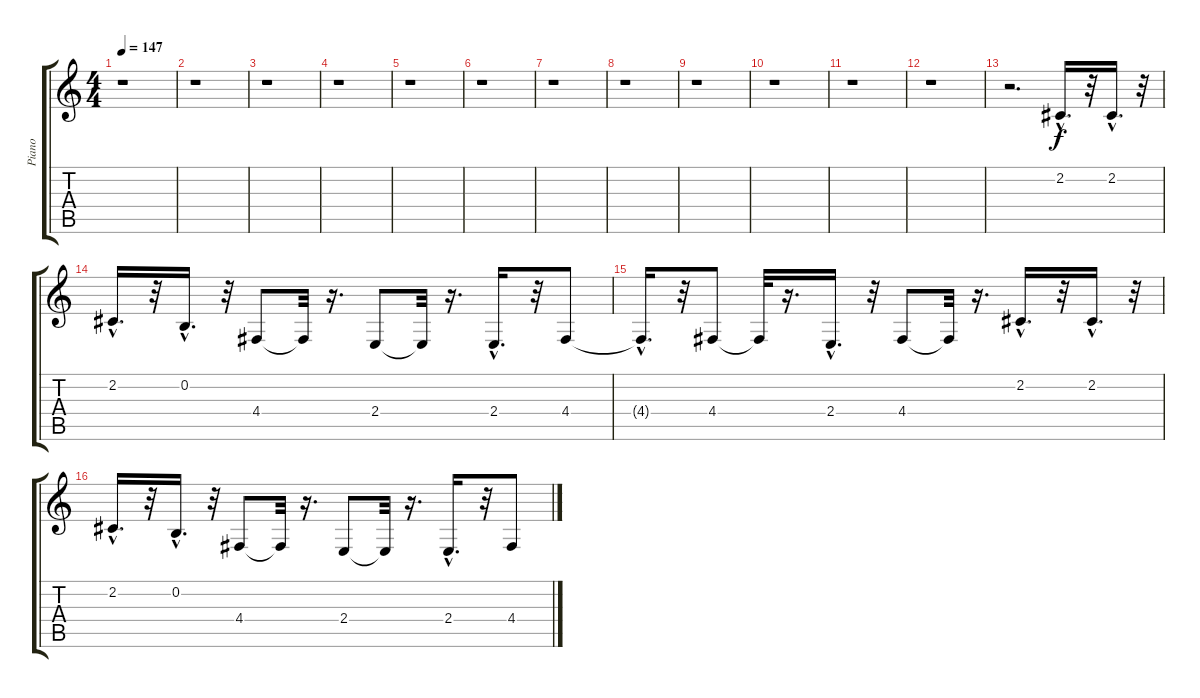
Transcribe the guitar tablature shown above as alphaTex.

\track ("Piano" "Piano") {instrument acousticgrandpiano}
\staff {score tabs}
\tuning (E4 B3 G3 D3 A2 E2) {hide}
\ts (4 4)
\tempo 147
\clef g2
\ks c
r.1{dy f} |
r.1 |
r.1 |
r.1 |
r.1 |
r.1 |
r.1 |
r.1 |
r.1 |
r.1 |
r.1 |
r.1 |
r.2{d} 2.2{hac}.16{d} r.32 2.2{hac}.16{d} r.32 |
2.2{hac}.16{d} r.32 0.2{hac}.16{d} r.32 4.4.8 4.4{t}.32 r.16{d} 2.4.8 2.4{t}.32 r.16{d} 2.4{hac}.16{d} r.32 4.4.8 |
4.4{hac t}.16{d} r.32 4.4.8 4.4{t}.32 r.16{d} 2.4{hac}.16{d} r.32 4.4.8 4.4{t}.32 r.16{d} 2.2{hac}.16{d} r.32 2.2{hac}.16{d} r.32 |
2.2{hac}.16{d} r.32 0.2{hac}.16{d} r.32 4.4.8 4.4{t}.32 r.16{d} 2.4.8 2.4{t}.32 r.16{d} 2.4{hac}.16{d} r.32 4.4.8
